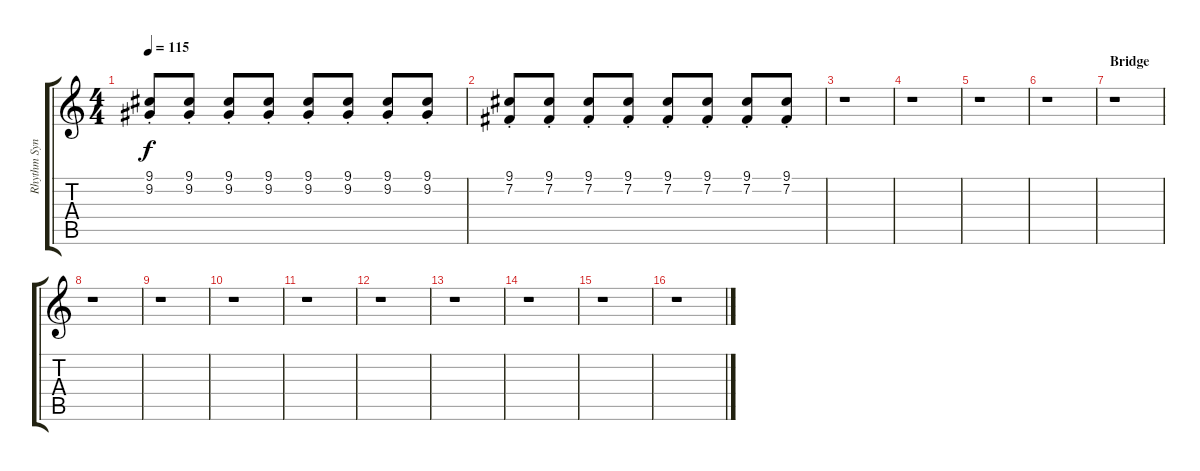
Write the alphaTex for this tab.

\track ("Rhythm Synth" "Rhythm Syn") {instrument pad3polysynth}
\staff {score tabs}
\tuning (E4 B3 G3 D3 A2 E2) {hide}
\ts (4 4)
\tempo 115
\clef g2
\ks c
(9.1{st} 9.2{st}).8{dy f} (9.1{st} 9.2{st}).8 (9.1{st} 9.2{st}).8 (9.1{st} 9.2{st}).8 (9.1{st} 9.2{st}).8 (9.1{st} 9.2{st}).8 (9.1{st} 9.2{st}).8 (9.1{st} 9.2{st}).8 |
(9.1{st} 7.2{st}).8 (9.1{st} 7.2{st}).8 (9.1{st} 7.2{st}).8 (9.1{st} 7.2{st}).8 (9.1{st} 7.2{st}).8 (9.1{st} 7.2{st}).8 (9.1{st} 7.2{st}).8 (9.1{st} 7.2{st}).8 |
r.1 |
r.1 |
r.1 |
r.1 |
\section ("" "Bridge")
r.1 |
r.1 |
r.1 |
r.1 |
r.1 |
r.1 |
r.1 |
r.1 |
r.1 |
r.1
